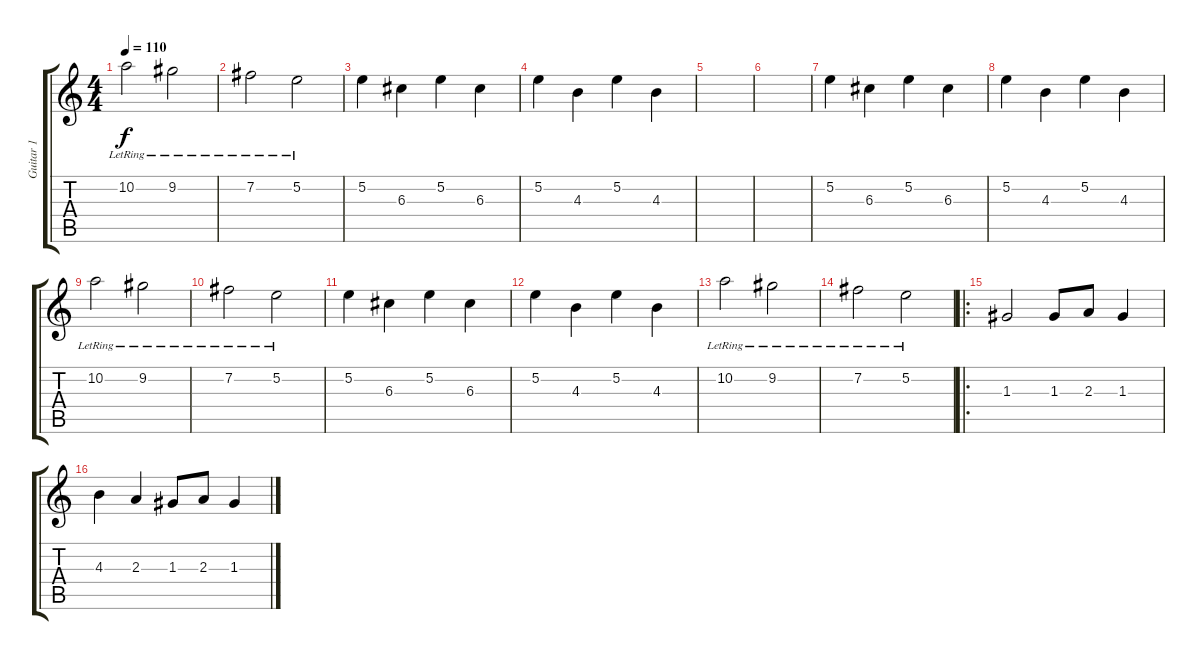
\track ("Guitar 1" "Guitar 1") {instrument acousticguitarsteel}
\staff {score tabs}
\tuning (E4 B3 G3 D3 A2 E2) {hide}
\ts (4 4)
\tempo 110
\clef g2
\ks c
10.2{lr}.2{dy f} 9.2{lr}.2 |
7.2{lr}.2 5.2{lr}.2 |
5.2.4 6.3.4 5.2.4 6.3.4 |
5.2.4 4.3.4 5.2.4 4.3.4 |
|
|
5.2.4 6.3.4 5.2.4 6.3.4 |
5.2.4 4.3.4 5.2.4 4.3.4 |
10.2{lr}.2 9.2{lr}.2 |
7.2{lr}.2 5.2{lr}.2 |
5.2.4 6.3.4 5.2.4 6.3.4 |
5.2.4 4.3.4 5.2.4 4.3.4 |
10.2{lr}.2 9.2{lr}.2 |
7.2{lr}.2 5.2{lr}.2 |
\ro
1.3.2 1.3.8 2.3.8 1.3.4 |
4.3.4 2.3.4 1.3.8 2.3.8 1.3.4
